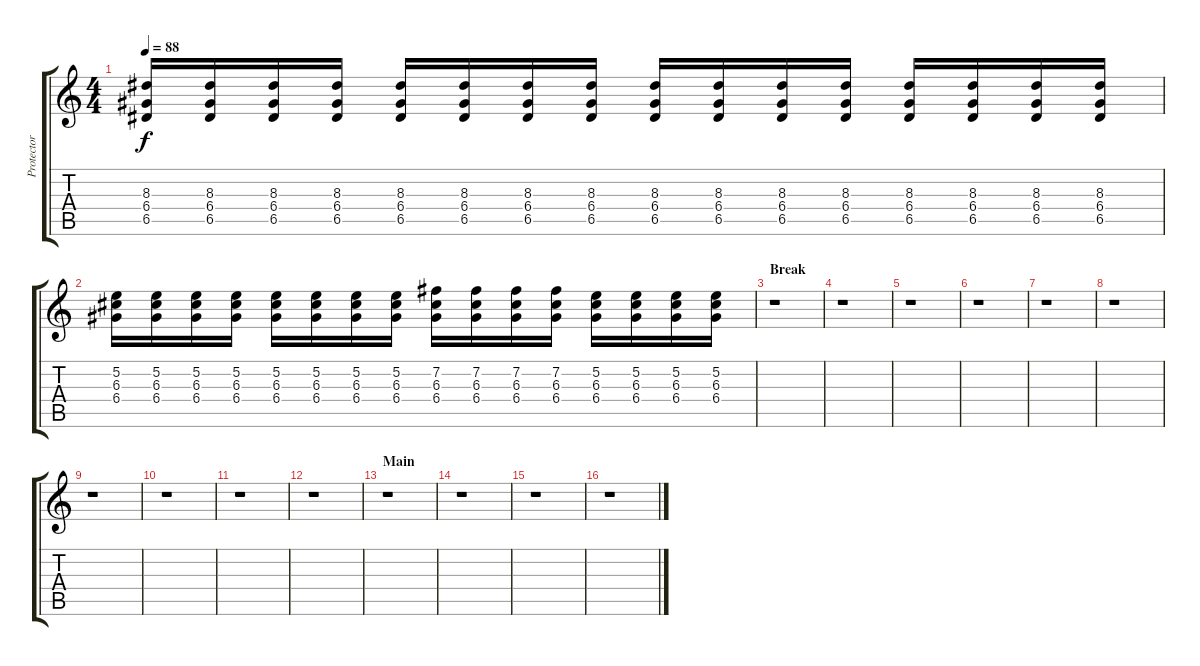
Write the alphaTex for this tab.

\track ("Protector (Rhythm Guitar)" "Protector ") {instrument distortionguitar}
\staff {score tabs}
\tuning (E4 B3 G3 D3 A2 E2) {hide}
\ts (4 4)
\tempo 88
\clef g2
\ks c
(8.3 6.4 6.5).16{dy f} (8.3 6.4 6.5).16 (8.3 6.4 6.5).16 (8.3 6.4 6.5).16 (8.3 6.4 6.5).16 (8.3 6.4 6.5).16 (8.3 6.4 6.5).16 (8.3 6.4 6.5).16 (8.3 6.4 6.5).16 (8.3 6.4 6.5).16 (8.3 6.4 6.5).16 (8.3 6.4 6.5).16 (8.3 6.4 6.5).16 (8.3 6.4 6.5).16 (8.3 6.4 6.5).16 (8.3 6.4 6.5).16 |
(5.2 6.3 6.4).16 (5.2 6.3 6.4).16 (5.2 6.3 6.4).16 (5.2 6.3 6.4).16 (5.2 6.3 6.4).16 (5.2 6.3 6.4).16 (5.2 6.3 6.4).16 (5.2 6.3 6.4).16 (7.2 6.3 6.4).16 (7.2 6.3 6.4).16 (7.2 6.3 6.4).16 (7.2 6.3 6.4).16 (5.2 6.3 6.4).16 (5.2 6.3 6.4).16 (5.2 6.3 6.4).16 (5.2 6.3 6.4).16 |
\section ("" "Break")
r.1 |
r.1 |
r.1 |
r.1 |
r.1 |
r.1 |
r.1 |
r.1 |
r.1 |
r.1 |
\section ("" "Main")
r.1 |
r.1 |
r.1 |
r.1
